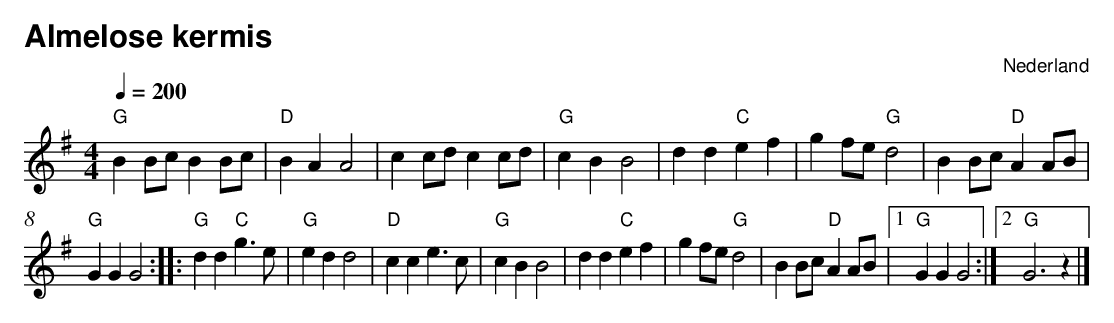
X:1
T:Almelose kermis
O:Nederland
M:4/4
L:1/4
Q:1/4=200
K:G
V:1
"G"BB/c/ BB/c/|"D"BAA2|cc/d/ cc/d/|"G"cBB2|dd"C"ef|gf/e/"G"d2|BB/c/ "D"AA/B/|$
"G"GGG2:|:"G"dd "C"g>e|"G" edd2|"D"cc e>c|"G"cBB2|dd "C"ef|gf/e/"G"d2|BB/c/ "D"AA/B/|1"G"GGG2:|2 "G"G3z|]
